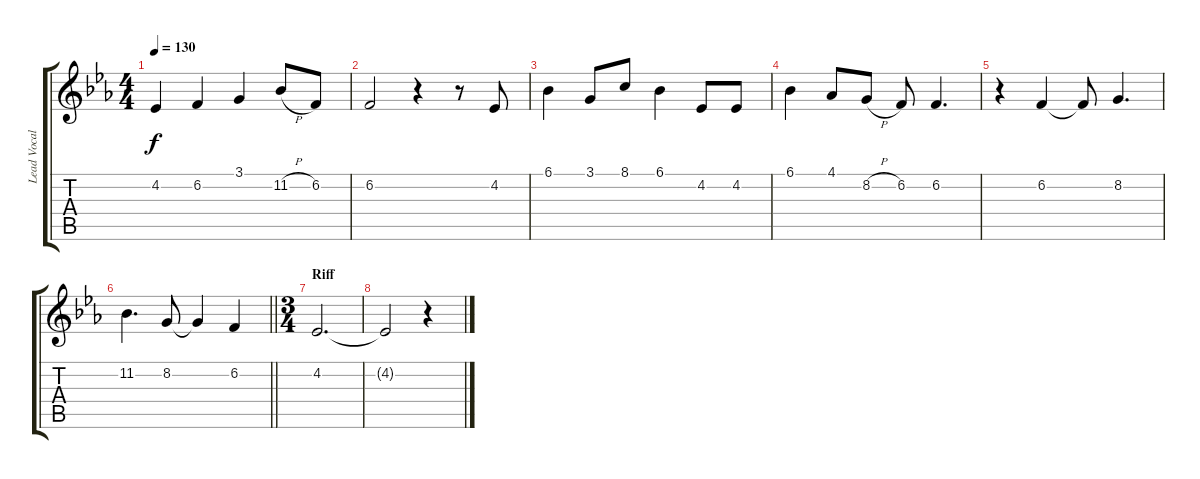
\track ("Lead Vocals" "Lead Vocal") {instrument altosax bank 255}
\staff {score tabs}
\tuning (E4 B3 G3 D3 A2 E2) {hide}
\ts (4 4)
\tempo 130
\clef g2
\ks eb
4.2.4{dy f} 6.2.4 3.1.4 11.2{h}.8 6.2.8 |
6.2.2 r.4 r.8 4.2.8 |
6.1.4 3.1.8 8.1.8 6.1.4 4.2.8 4.2.8 |
6.1.4 4.1.8 8.2{h}.8 6.2.8 6.2.4{d} |
r.4 6.2.4 6.2{t}.8 8.2.4{d} |
\barLineRight lightlight
11.2.4{d} 8.2.8 8.2{t}.4 6.2.4 |
\ts (3 4)
\section ("" "Riff")
4.2.2{d} |
4.2{t}.2 r.4
